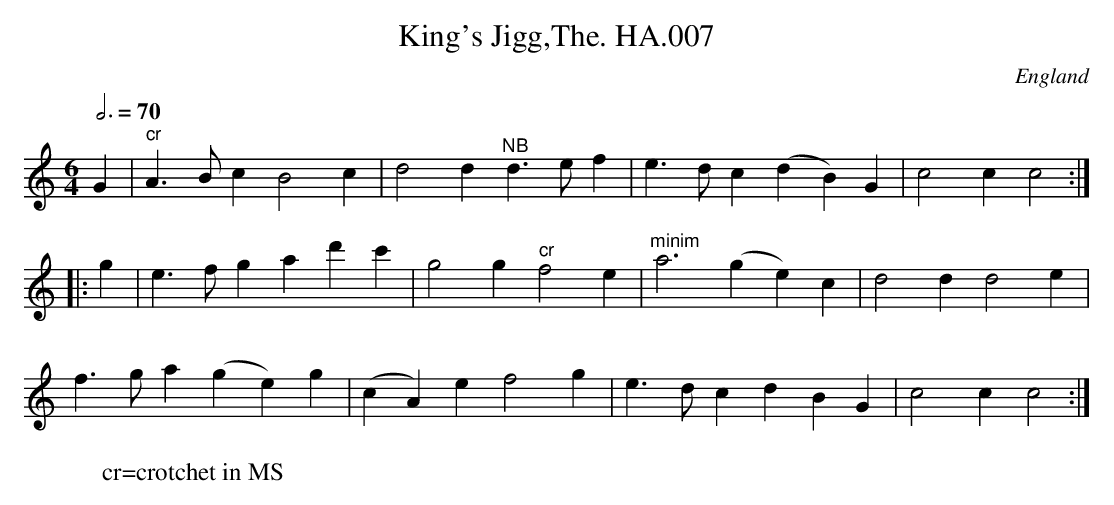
X:1
T:King's Jigg,The. HA.007
L:1/8
M:6/4
O:England
Q:3/4=70
K:C
G2|"^cr"A3Bc2 B4c2|d4d2 "^NB"d3ef2|e3dc2 (d2B2)G2|c4c2 c4:|!
|:g2|e3fg2 a2d'2c'2|g4g2 "^cr"f4e2|"^minim"a6 (g2e2)c2|d4d2 d4e2|!
f3ga2 (g2e2)g2|(c2A2)e2 f4g2|e3dc2 d2B2G2|c4c2 c4:|
W:cr=crotchet in MS
